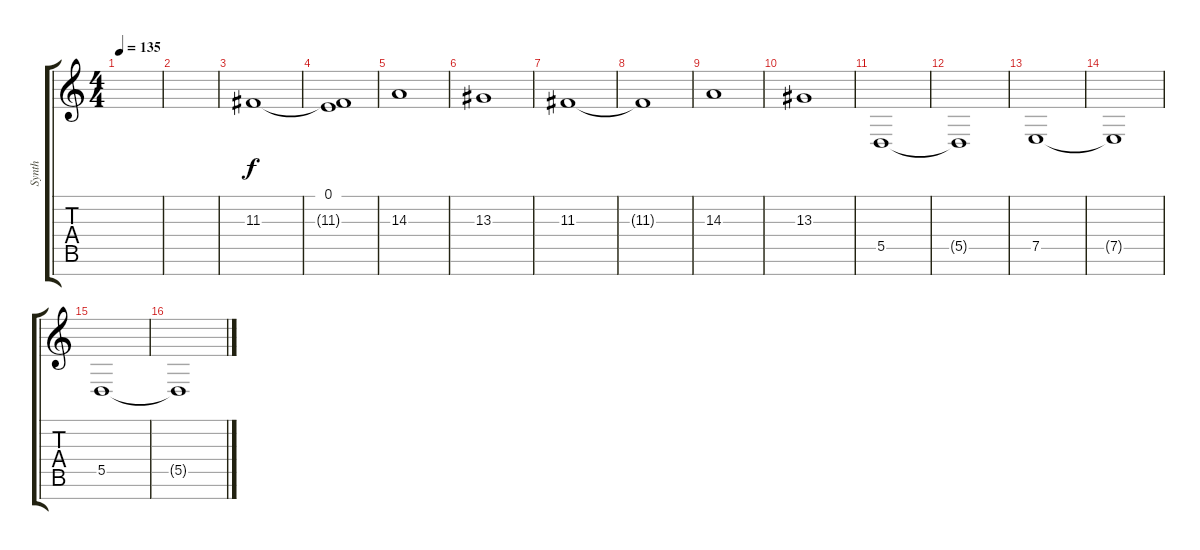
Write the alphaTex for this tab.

\track ("Synth" "Synth") {instrument choiraahs}
\staff {score tabs}
\tuning (E4 B3 G3 D3 A2 E2 B1) {hide}
\ts (4 4)
\tempo 135
\clef g2
\ks c
|
|
11.3.1 |
(0.1 11.3{t}).1 |
14.3.1 |
13.3.1 |
11.3.1 |
11.3{t}.1 |
14.3.1 |
13.3.1 |
5.5.1 |
5.5{t}.1 |
7.5.1 |
7.5{t}.1 |
5.5.1 |
5.5{t}.1
